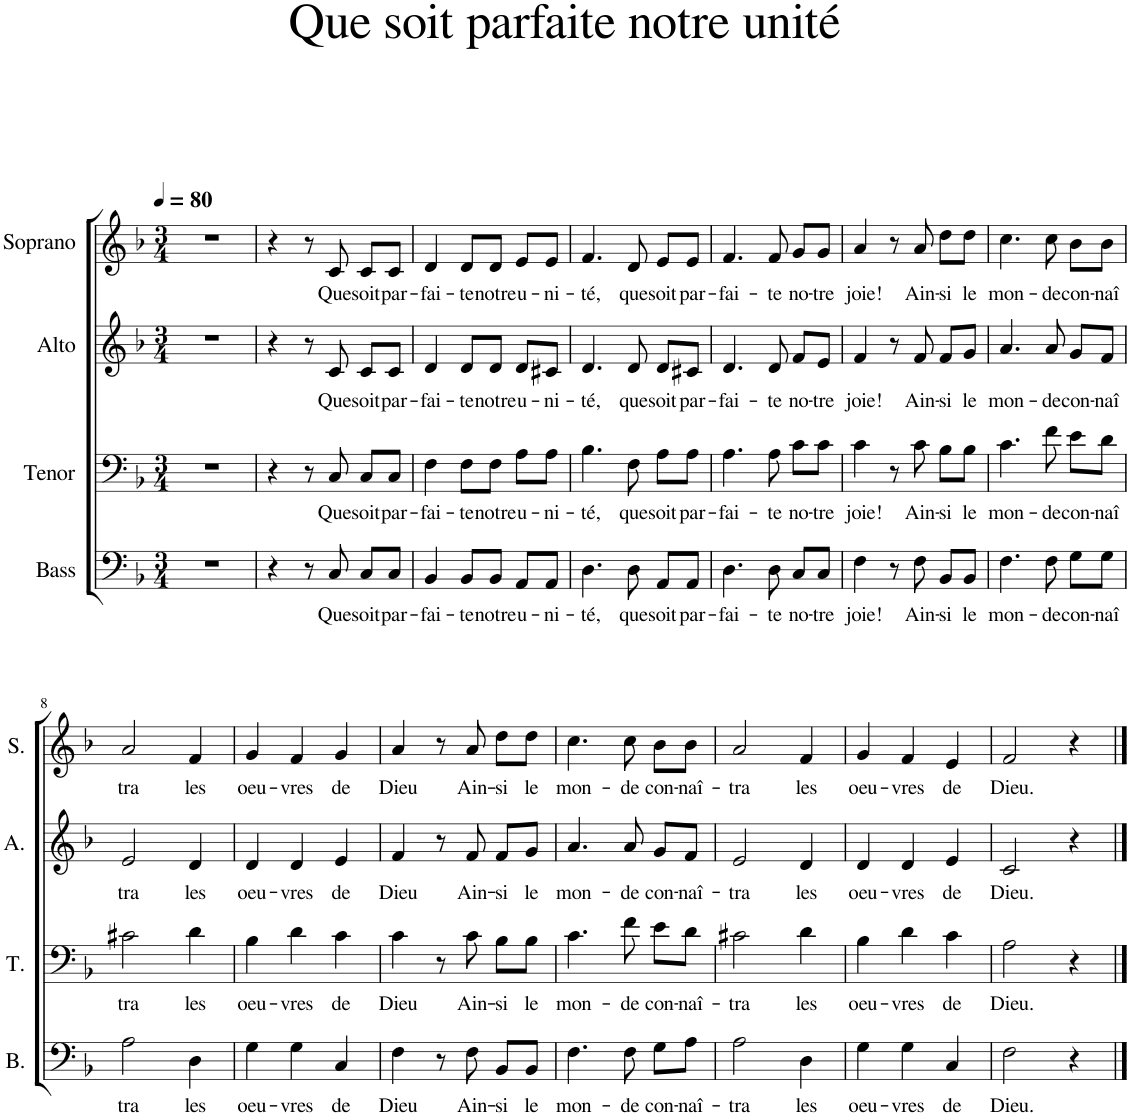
**kern	**text	**kern	**text	**kern	**text	**kern	**text
*part4	*part4	*part3	*part3	*part2	*part2	*part1	*part1
*staff4	*staff4	*staff3	*staff3	*staff2	*staff2	*staff1	*staff1
*I"Bass	*	*I"Tenor	*	*I"Alto	*	*I"Soprano	*
*I'B.	*	*I'T.	*	*I'A.	*	*I'S.	*
*clefF4	*	*clefF4	*	*clefG2	*	*clefG2	*
*k[b-]	*	*k[b-]	*	*k[b-]	*	*k[b-]	*
*M3/4	*	*M3/4	*	*M3/4	*	*M3/4	*
*MM80	*	*MM80	*	*MM80	*	*MM80	*
=1	=1	=1	=1	=1	=1	=1	=1
2.r	.	2.r	.	2.r	.	2.r	.
=2	=2	=2	=2	=2	=2	=2	=2
4r	.	4r	.	4r	.	4r	.
8r	.	8r	.	8r	.	8r	.
!	!LO:LY:b	!	!LO:LY:b	!	!LO:LY:b	!	!LO:LY:b
8C/	Que	8C/	Que	8c/	Que	8c/	Que
!	!LO:LY:b	!	!LO:LY:b	!	!LO:LY:b	!	!LO:LY:b
8C/L	soit	8C/L	soit	8c/L	soit	8c/L	soit
!	!LO:LY:b	!	!LO:LY:b	!	!LO:LY:b	!	!LO:LY:b
8C/J	par-	8C/J	par-	8c/J	par-	8c/J	par-
=3	=3	=3	=3	=3	=3	=3	=3
!	!LO:LY:b	!	!LO:LY:b	!	!LO:LY:b	!	!LO:LY:b
4BB-/	-fai-	4F\	-fai-	4d/	-fai-	4d/	-fai-
!	!LO:LY:b	!	!LO:LY:b	!	!LO:LY:b	!	!LO:LY:b
8BB-/L	-te	8F\L	-te	8d/L	-te	8d/L	-te
!	!LO:LY:b	!	!LO:LY:b	!	!LO:LY:b	!	!LO:LY:b
8BB-/J	notre	8F\J	notre	8d/J	notre	8d/J	notre
!	!LO:LY:b	!	!LO:LY:b	!	!LO:LY:b	!	!LO:LY:b
8AA/L	u-	8A\L	u-	8d/L	u-	8e/L	u-
!	!LO:LY:b	!	!LO:LY:b	!	!LO:LY:b	!	!LO:LY:b
8AA/J	-ni-	8A\J	-ni-	8c#X/J	-ni-	8e/J	-ni-
=4	=4	=4	=4	=4	=4	=4	=4
!	!LO:LY:b	!	!LO:LY:b	!	!LO:LY:b	!	!LO:LY:b
4.D\	-té,	4.B-\	-té,	4.d/	-té,	4.f/	-té,
!	!LO:LY:b	!	!LO:LY:b	!	!LO:LY:b	!	!LO:LY:b
8D\	que	8F\	que	8d/	que	8d/	que
!	!LO:LY:b	!	!LO:LY:b	!	!LO:LY:b	!	!LO:LY:b
8AA/L	soit	8A\L	soit	8d/L	soit	8e/L	soit
!	!LO:LY:b	!	!LO:LY:b	!	!LO:LY:b	!	!LO:LY:b
8AA/J	par-	8A\J	par-	8c#X/J	par-	8e/J	par-
=5	=5	=5	=5	=5	=5	=5	=5
!	!LO:LY:b	!	!LO:LY:b	!	!LO:LY:b	!	!LO:LY:b
4.D\	-fai-	4.A\	-fai-	4.d/	-fai-	4.f/	-fai-
!	!LO:LY:b	!	!LO:LY:b	!	!LO:LY:b	!	!LO:LY:b
8D\	-te	8A\	-te	8d/	-te	8f/	-te
!	!LO:LY:b	!	!LO:LY:b	!	!LO:LY:b	!	!LO:LY:b
8C/L	no-	8c\L	no-	8f/L	no-	8g/L	no-
!	!LO:LY:b	!	!LO:LY:b	!	!LO:LY:b	!	!LO:LY:b
8C/J	-tre	8c\J	-tre	8e/J	-tre	8g/J	-tre
=6	=6	=6	=6	=6	=6	=6	=6
!	!LO:LY:b	!	!LO:LY:b	!	!LO:LY:b	!	!LO:LY:b
4F\	joie!	4c\	joie!	4f/	joie!	4a/	joie!
8r	.	8r	.	8r	.	8r	.
!	!LO:LY:b	!	!LO:LY:b	!	!LO:LY:b	!	!LO:LY:b
8F\	Ain-	8c\	Ain-	8f/	Ain-	8a/	Ain-
!	!LO:LY:b	!	!LO:LY:b	!	!LO:LY:b	!	!LO:LY:b
8BB-/L	-si	8B-\L	-si	8f/L	-si	8dd\L	-si
!	!LO:LY:b	!	!LO:LY:b	!	!LO:LY:b	!	!LO:LY:b
8BB-/J	le	8B-\J	le	8g/J	le	8dd\J	le
=7	=7	=7	=7	=7	=7	=7	=7
!	!LO:LY:b	!	!LO:LY:b	!	!LO:LY:b	!	!LO:LY:b
4.F\	mon-	4.c\	mon-	4.a/	mon-	4.cc\	mon-
!	!LO:LY:b	!	!LO:LY:b	!	!LO:LY:b	!	!LO:LY:b
8F\	-de	8f\	-de	8a/	-de	8cc\	-de
!	!LO:LY:b	!	!LO:LY:b	!	!LO:LY:b	!	!LO:LY:b
8G\L	con-	8e\L	con-	8g/L	con-	8b-\L	con-
!	!LO:LY:b	!	!LO:LY:b	!	!LO:LY:b	!	!LO:LY:b
8G\J	-naî	8d\J	-naî	8f/J	-naî	8b-\J	-naî
!!LO:LB:g=z
=8	=8	=8	=8	=8	=8	=8	=8
!	!LO:LY:b	!	!LO:LY:b	!	!LO:LY:b	!	!LO:LY:b
2A\	tra	2c#X\	tra	2e/	tra	2a/	tra
!	!LO:LY:b	!	!LO:LY:b	!	!LO:LY:b	!	!LO:LY:b
4D\	les	4d\	les	4d/	les	4f/	les
=9	=9	=9	=9	=9	=9	=9	=9
!	!LO:LY:b	!	!LO:LY:b	!	!LO:LY:b	!	!LO:LY:b
4G\	oeu-	4B-\	oeu-	4d/	oeu-	4g/	oeu-
!	!LO:LY:b	!	!LO:LY:b	!	!LO:LY:b	!	!LO:LY:b
4G\	-vres	4d\	-vres	4d/	-vres	4f/	-vres
!	!LO:LY:b	!	!LO:LY:b	!	!LO:LY:b	!	!LO:LY:b
4C/	de	4c\	de	4e/	de	4g/	de
=10	=10	=10	=10	=10	=10	=10	=10
!	!LO:LY:b	!	!LO:LY:b	!	!LO:LY:b	!	!LO:LY:b
4F\	Dieu	4c\	Dieu	4f/	Dieu	4a/	Dieu
8r	.	8r	.	8r	.	8r	.
!	!LO:LY:b	!	!LO:LY:b	!	!LO:LY:b	!	!LO:LY:b
8F\	Ain-	8c\	Ain-	8f/	Ain-	8a/	Ain-
!	!LO:LY:b	!	!LO:LY:b	!	!LO:LY:b	!	!LO:LY:b
8BB-/L	-si	8B-\L	-si	8f/L	-si	8dd\L	-si
!	!LO:LY:b	!	!LO:LY:b	!	!LO:LY:b	!	!LO:LY:b
8BB-/J	le	8B-\J	le	8g/J	le	8dd\J	le
=11	=11	=11	=11	=11	=11	=11	=11
!	!LO:LY:b	!	!LO:LY:b	!	!LO:LY:b	!	!LO:LY:b
4.F\	mon-	4.c\	mon-	4.a/	mon-	4.cc\	mon-
!	!LO:LY:b	!	!LO:LY:b	!	!LO:LY:b	!	!LO:LY:b
8F\	-de	8f\	-de	8a/	-de	8cc\	-de
!	!LO:LY:b	!	!LO:LY:b	!	!LO:LY:b	!	!LO:LY:b
8G\L	con-	8e\L	con-	8g/L	con-	8b-\L	con-
!	!LO:LY:b	!	!LO:LY:b	!	!LO:LY:b	!	!LO:LY:b
8A\J	-naî-	8d\J	-naî-	8f/J	-naî-	8b-\J	-naî-
=12	=12	=12	=12	=12	=12	=12	=12
!	!LO:LY:b	!	!LO:LY:b	!	!LO:LY:b	!	!LO:LY:b
2A\	-tra	2c#X\	-tra	2e/	-tra	2a/	-tra
!	!LO:LY:b	!	!LO:LY:b	!	!LO:LY:b	!	!LO:LY:b
4D\	les	4d\	les	4d/	les	4f/	les
=13	=13	=13	=13	=13	=13	=13	=13
!	!LO:LY:b	!	!LO:LY:b	!	!LO:LY:b	!	!LO:LY:b
4G\	oeu-	4B-\	oeu-	4d/	oeu-	4g/	oeu-
!	!LO:LY:b	!	!LO:LY:b	!	!LO:LY:b	!	!LO:LY:b
4G\	-vres	4d\	-vres	4d/	-vres	4f/	-vres
!	!LO:LY:b	!	!LO:LY:b	!	!LO:LY:b	!	!LO:LY:b
4C/	de	4c\	de	4e/	de	4e/	de
=14	=14	=14	=14	=14	=14	=14	=14
!	!LO:LY:b	!	!LO:LY:b	!	!LO:LY:b	!	!LO:LY:b
2F\	Dieu.	2A\	Dieu.	2c/	Dieu.	2f/	Dieu.
4r	.	4r	.	4r	.	4r	.
==	==	==	==	==	==	==	==
*-	*-	*-	*-	*-	*-	*-	*-
